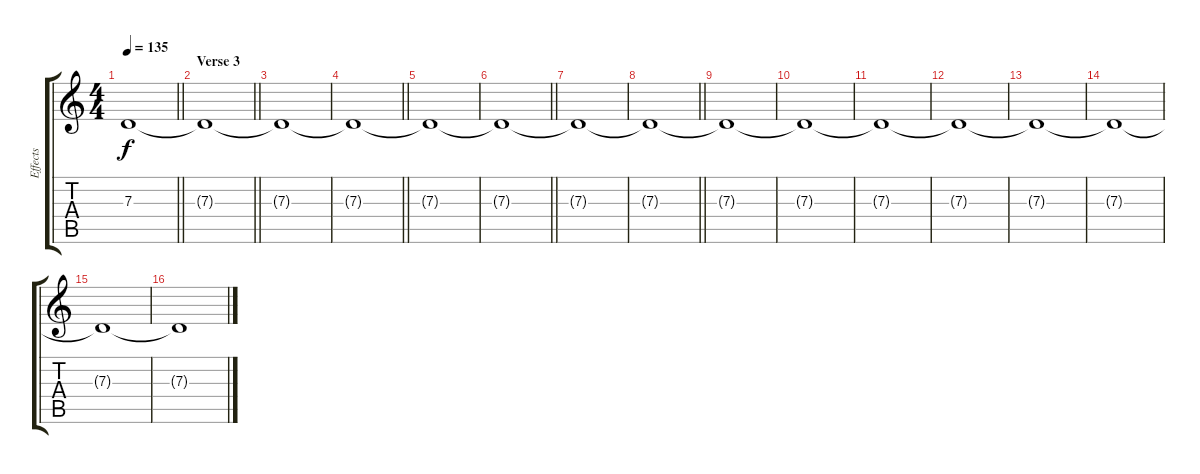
\track ("Effects" "Effects") {instrument stringensemble2}
\staff {score tabs}
\tuning (E4 B3 G3 D3 A2 E2) {hide}
\ts (4 4)
\tempo 135
\clef g2
\barLineRight lightlight
\ks c
7.3.1{dy f volume 5} |
\section ("" "Verse 3")
\barLineRight lightlight
7.3{t}.1 |
7.3{t}.1 |
\barLineRight lightlight
7.3{t}.1 |
7.3{t}.1 |
\barLineRight lightlight
7.3{t}.1 |
7.3{t}.1 |
\barLineRight lightlight
7.3{t}.1 |
7.3{t}.1 |
7.3{t}.1 |
7.3{t}.1 |
7.3{t}.1 |
7.3{t}.1 |
7.3{t}.1 |
7.3{t}.1 |
7.3{t}.1
